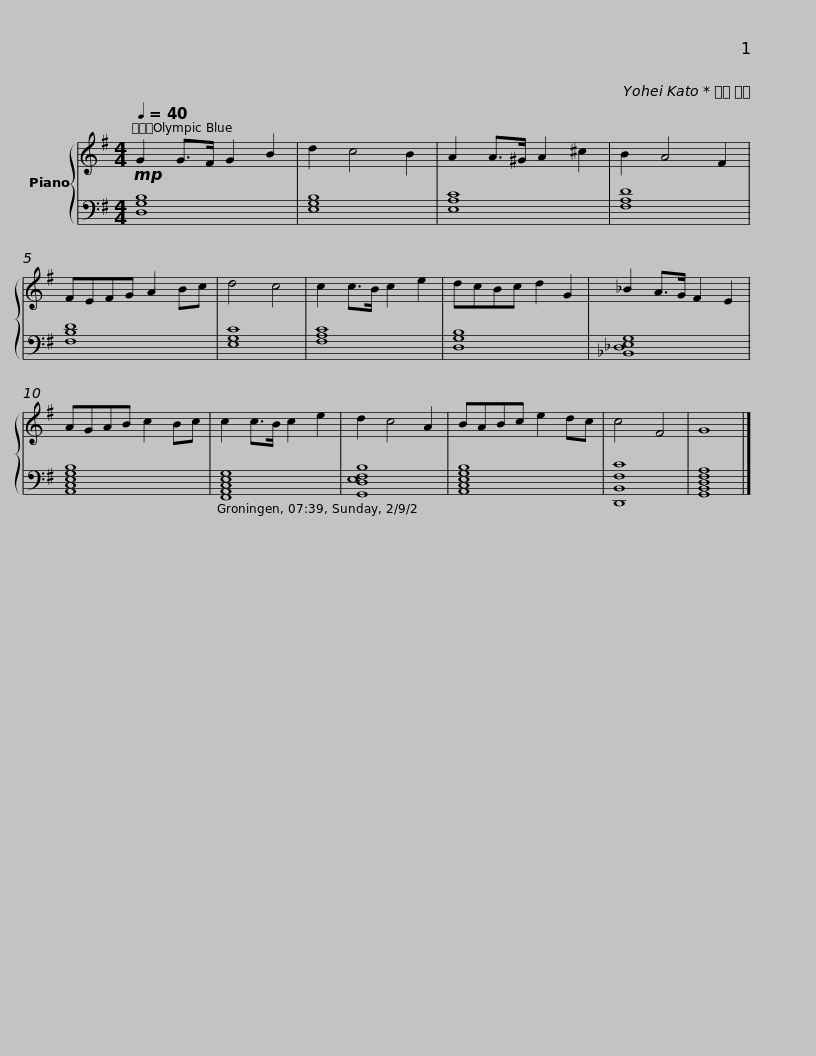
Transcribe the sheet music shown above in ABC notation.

X:1
%%score { 1 | 2 }
L:1/8
Q:1/4=40
M:4/4
I:linebreak $
K:G
V:1 treble
V:2 bass
V:1
!mp! G2 G>F G2 B2 | d2 c4 B2 | A2 A>^G A2 ^c2 | B2 A4 F2 | FEFG A2 Bc |$ %5
 d4 c4 | c2 c>B c2 e2 | dcBc d2 G2 | _B2 A>G F2 E2 | AGAB c2 Bc |$ %10
 c2 c>B c2 e2 | d2 c4 A2 | BABc e2 dc | c4 F4 | G8 |] %15
V:2
 [D,G,B,]8 | [E,G,B,]8 | [E,A,C]8 | [F,A,D]8 | [F,B,D]8 |$ %5
 [E,G,C]8 | [F,A,C]8 | [D,G,B,]8 | [_B,,_D,E,G,]8 | [A,,C,E,G,B,]8 |$ %10
 [F,,A,,C,E,G,]8 | [G,,D,E,F,B,]8 | [A,,C,E,G,B,]8 | [D,,B,,F,C]8 | [G,,B,,D,F,A,]8 |] %15
